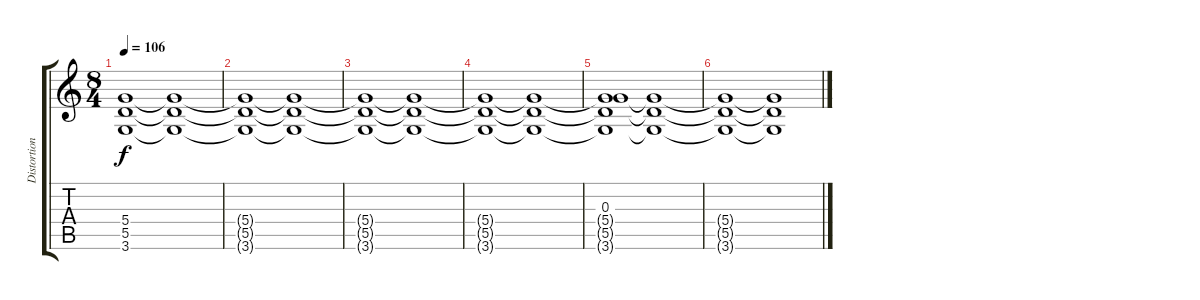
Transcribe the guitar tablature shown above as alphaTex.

\track ("Distortion" "Distortion") {instrument distortionguitar}
\staff {score tabs}
\tuning (E4 B3 G3 D3 A2 E2) {hide}
\ts (8 4)
\tempo 106
\clef g2
\ks c
(5.4{t} 5.5{t} 3.6{t}).1{dy f volume 14} (5.4{t} 5.5{t} 3.6{t}).1{volume 13} |
(5.4{t} 5.5{t} 3.6{t}).1{volume 12} (5.4{t} 5.5{t} 3.6{t}).1{volume 11} |
(5.4{t} 5.5{t} 3.6{t}).1{volume 10} (5.4{t} 5.5{t} 3.6{t}).1{volume 9} |
(5.4{t} 5.5{t} 3.6{t}).1{volume 8} (5.4{t} 5.5{t} 3.6{t}).1 |
(0.3 5.4{t} 5.5{t} 3.6{t}).1 (5.4{t} 5.5{t} 3.6{t}).1 |
(5.4{t} 5.5{t} 3.6{t}).1 (5.4{t} 5.5{t} 3.6{t}).1
